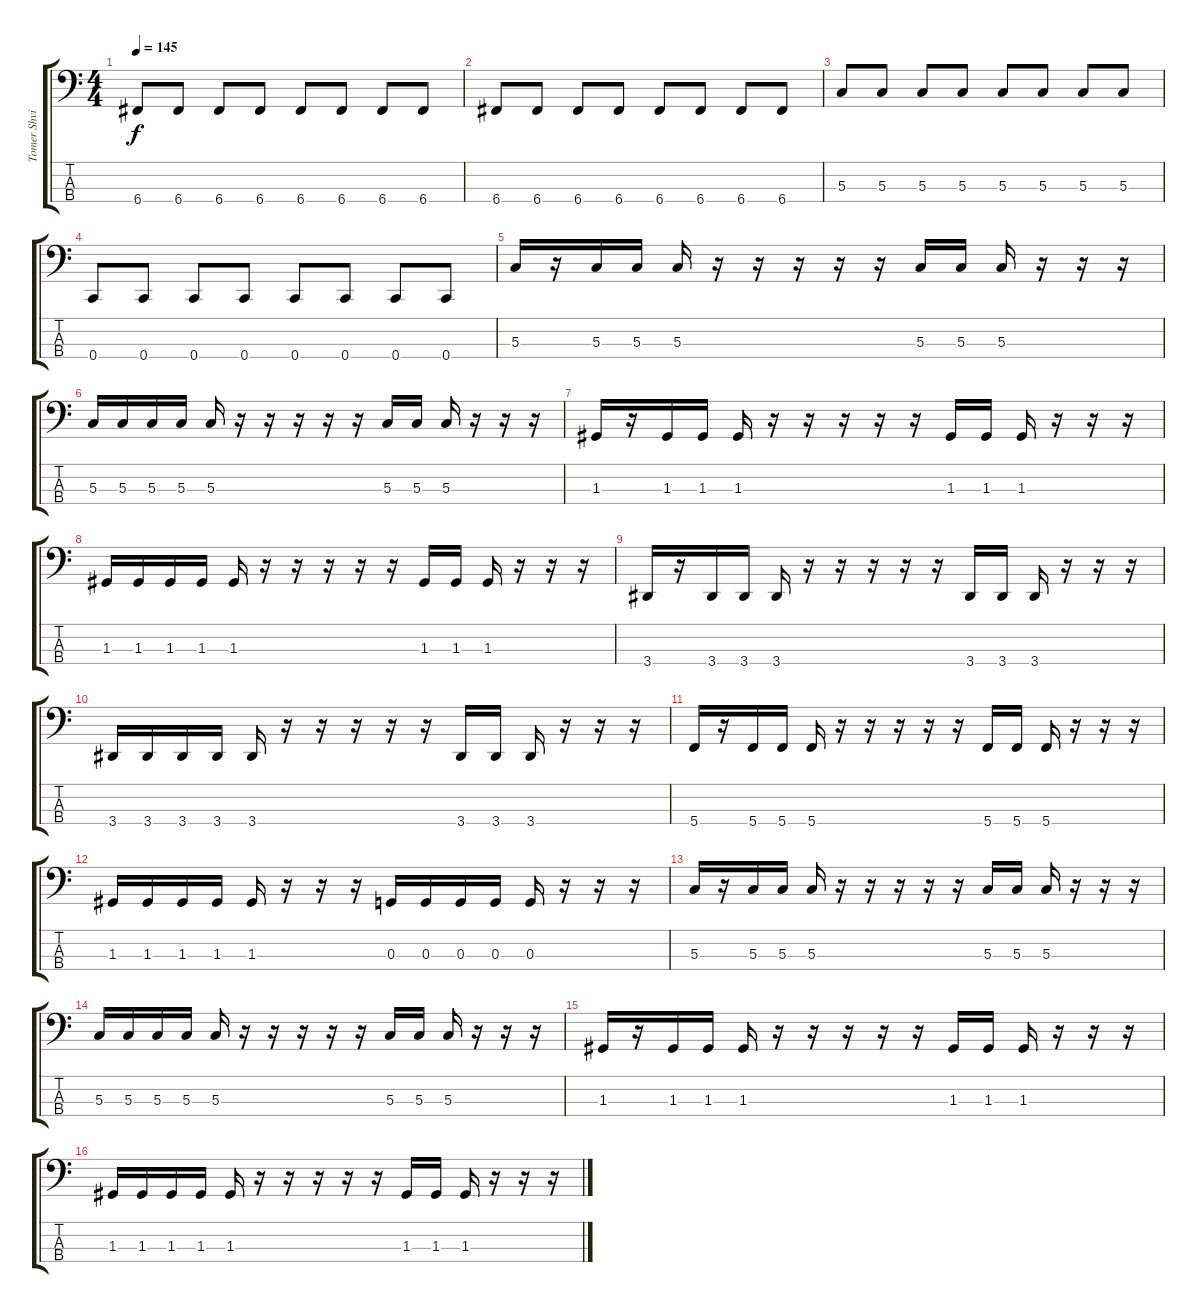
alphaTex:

\track ("Tomer Shvili" "Tomer Shvi") {instrument electricbasspick}
\staff {score tabs}
\tuning (F2 C2 G1 C1) {hide}
\ts (4 4)
\tempo 145
\clef f4
\ks c
6.4.8{dy f} 6.4.8 6.4.8 6.4.8 6.4.8 6.4.8 6.4.8 6.4.8 |
6.4.8 6.4.8 6.4.8 6.4.8 6.4.8 6.4.8 6.4.8 6.4.8 |
5.3.8 5.3.8 5.3.8 5.3.8 5.3.8 5.3.8 5.3.8 5.3.8 |
0.4.8 0.4.8 0.4.8 0.4.8 0.4.8 0.4.8 0.4.8 0.4.8 |
5.3.16 r.16 5.3.16 5.3.16 5.3.16 r.16 r.16 r.16 r.16 r.16 5.3.16 5.3.16 5.3.16 r.16 r.16 r.16 |
5.3.16 5.3.16 5.3.16 5.3.16 5.3.16 r.16 r.16 r.16 r.16 r.16 5.3.16 5.3.16 5.3.16 r.16 r.16 r.16 |
1.3.16 r.16 1.3.16 1.3.16 1.3.16 r.16 r.16 r.16 r.16 r.16 1.3.16 1.3.16 1.3.16 r.16 r.16 r.16 |
1.3.16 1.3.16 1.3.16 1.3.16 1.3.16 r.16 r.16 r.16 r.16 r.16 1.3.16 1.3.16 1.3.16 r.16 r.16 r.16 |
3.4.16 r.16 3.4.16 3.4.16 3.4.16 r.16 r.16 r.16 r.16 r.16 3.4.16 3.4.16 3.4.16 r.16 r.16 r.16 |
3.4.16 3.4.16 3.4.16 3.4.16 3.4.16 r.16 r.16 r.16 r.16 r.16 3.4.16 3.4.16 3.4.16 r.16 r.16 r.16 |
5.4.16 r.16 5.4.16 5.4.16 5.4.16 r.16 r.16 r.16 r.16 r.16 5.4.16 5.4.16 5.4.16 r.16 r.16 r.16 |
1.3.16 1.3.16 1.3.16 1.3.16 1.3.16 r.16 r.16 r.16 0.3.16 0.3.16 0.3.16 0.3.16 0.3.16 r.16 r.16 r.16 |
5.3.16 r.16 5.3.16 5.3.16 5.3.16 r.16 r.16 r.16 r.16 r.16 5.3.16 5.3.16 5.3.16 r.16 r.16 r.16 |
5.3.16 5.3.16 5.3.16 5.3.16 5.3.16 r.16 r.16 r.16 r.16 r.16 5.3.16 5.3.16 5.3.16 r.16 r.16 r.16 |
1.3.16 r.16 1.3.16 1.3.16 1.3.16 r.16 r.16 r.16 r.16 r.16 1.3.16 1.3.16 1.3.16 r.16 r.16 r.16 |
1.3.16 1.3.16 1.3.16 1.3.16 1.3.16 r.16 r.16 r.16 r.16 r.16 1.3.16 1.3.16 1.3.16 r.16 r.16 r.16
